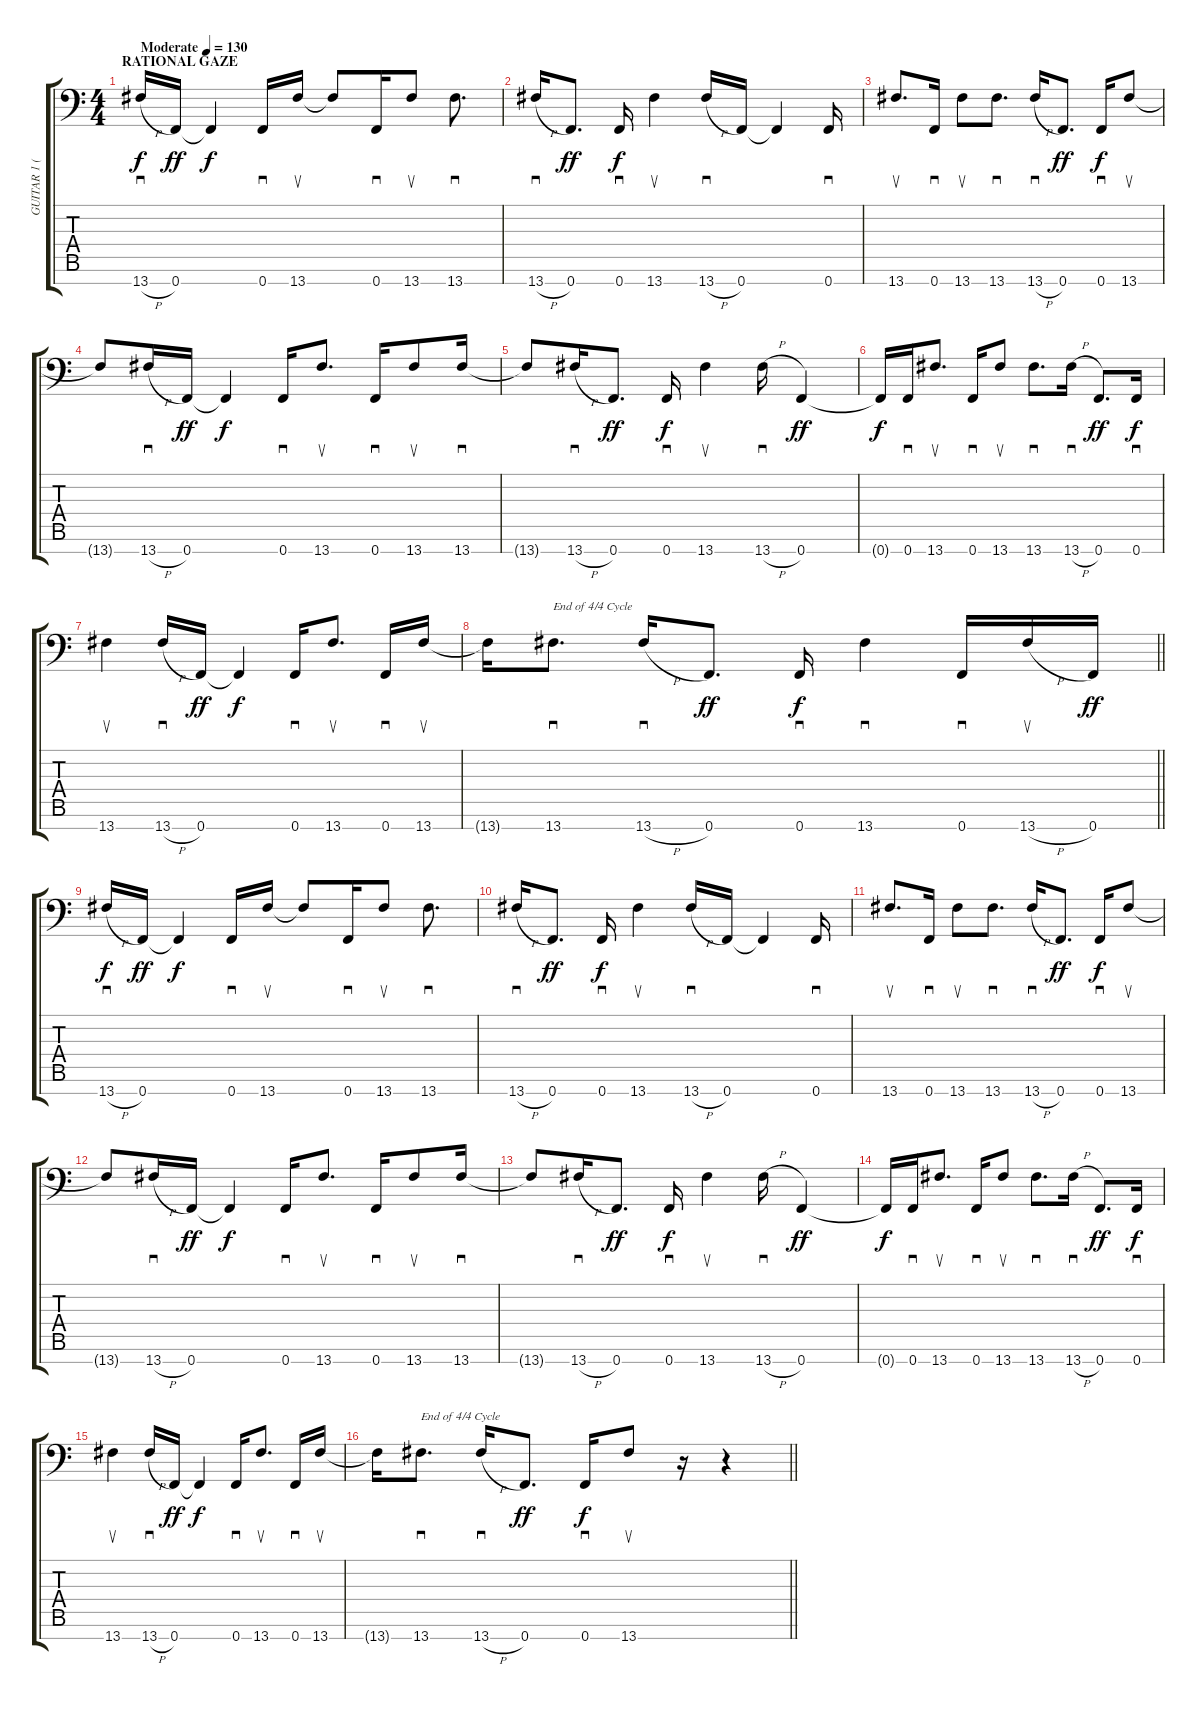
\track ("GUITAR 1 (Fredrik Thordendal)" "GUITAR 1 (") {instrument overdrivenguitar}
\staff {score tabs}
\tuning (Bb3 F3 Db3 Ab2 Eb2 Bb1 F1) {hide}
\ts (4 4)
\section ("" "RATIONAL GAZE")
\tempo (130 "Moderate")
\clef f4
\ks c
13.7{h}.16{sd dy f instrument overdrivenguitar} 0.7.16{dy ff} 0.7{t}.4{dy f} 0.7.16{sd} 13.7.16{su} 13.7{t}.8 0.7.16{sd} 13.7.8{su} 13.7.8{d sd} |
13.7{h}.16{sd} 0.7.8{d dy ff} 0.7.16{sd dy f} 13.7.4{su} 13.7{h}.16{sd} 0.7.16 0.7{t}.4 0.7.16{sd} |
13.7.8{d su} 0.7.16{sd} 13.7.8{su} 13.7.8{d sd} 13.7{h}.16{sd} 0.7.8{d dy ff} 0.7.16{sd dy f} 13.7.8{su} |
13.7{t}.8 13.7{h}.16{sd} 0.7.16{dy ff} 0.7{t}.4{dy f} 0.7.16{sd} 13.7.8{d su} 0.7.16{sd} 13.7.8{su} 13.7.16{sd} |
13.7{t}.8 13.7{h}.16{sd} 0.7.8{d dy ff} 0.7.16{sd dy f} 13.7.4{su} 13.7{h}.16{sd} 0.7.4{dy ff} |
0.7{t}.16{dy f} 0.7.16{sd} 13.7.8{d su} 0.7.16{sd} 13.7.8{su} 13.7.8{d sd} 13.7{h}.16{sd} 0.7.8{d dy ff} 0.7.16{sd dy f} |
13.7.4{su} 13.7{h}.16{sd} 0.7.16{dy ff} 0.7{t}.4{dy f} 0.7.16{sd} 13.7.8{d su} 0.7.16{sd} 13.7.16{su} |
\barLineRight lightlight
13.7{t}.16 13.7.8{d sd txt "End of 4/4 Cycle"} 13.7{h}.16{sd} 0.7.8{d dy ff} 0.7.16{sd dy f} 13.7.4{sd} 0.7.16{sd} 13.7{h}.16{su} 0.7.16{dy ff} |
13.7{h}.16{sd dy f} 0.7.16{dy ff} 0.7{t}.4{dy f} 0.7.16{sd} 13.7.16{su} 13.7{t}.8 0.7.16{sd} 13.7.8{su} 13.7.8{d sd} |
13.7{h}.16{sd} 0.7.8{d dy ff} 0.7.16{sd dy f} 13.7.4{su} 13.7{h}.16{sd} 0.7.16 0.7{t}.4 0.7.16{sd} |
13.7.8{d su} 0.7.16{sd} 13.7.8{su} 13.7.8{d sd} 13.7{h}.16{sd} 0.7.8{d dy ff} 0.7.16{sd dy f} 13.7.8{su} |
13.7{t}.8 13.7{h}.16{sd} 0.7.16{dy ff} 0.7{t}.4{dy f} 0.7.16{sd} 13.7.8{d su} 0.7.16{sd} 13.7.8{su} 13.7.16{sd} |
13.7{t}.8 13.7{h}.16{sd} 0.7.8{d dy ff} 0.7.16{sd dy f} 13.7.4{su} 13.7{h}.16{sd} 0.7.4{dy ff} |
0.7{t}.16{dy f} 0.7.16{sd} 13.7.8{d su} 0.7.16{sd} 13.7.8{su} 13.7.8{d sd} 13.7{h}.16{sd} 0.7.8{d dy ff} 0.7.16{sd dy f} |
13.7.4{su} 13.7{h}.16{sd} 0.7.16{dy ff} 0.7{t}.4{dy f} 0.7.16{sd} 13.7.8{d su} 0.7.16{sd} 13.7.16{su} |
\barLineRight lightlight
13.7{t}.16 13.7.8{d sd txt "End of 4/4 Cycle"} 13.7{h}.16{sd} 0.7.8{d dy ff} 0.7.16{sd dy f} 13.7.8{su} r.16 r.4
